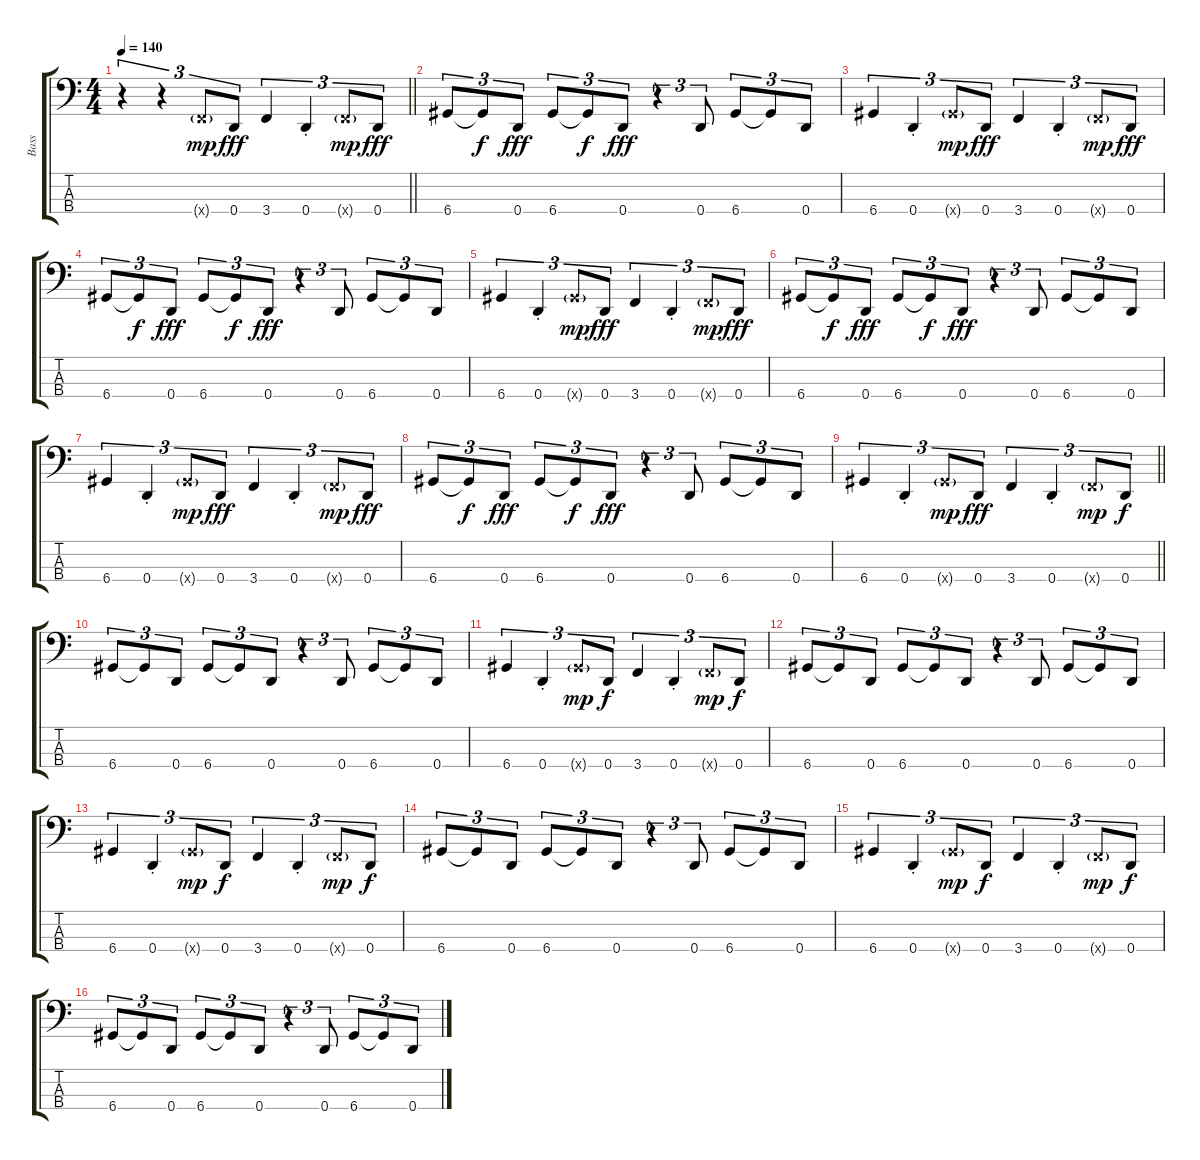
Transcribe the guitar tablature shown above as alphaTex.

\track ("Bass" "Bass") {instrument electricbassfinger}
\staff {score tabs}
\tuning (G2 D2 A1 D1) {hide}
\ts (4 4)
\tempo 140
\clef f4
\barLineRight lightlight
\ks c
r.4{tu (3 2) dy fff} r.4{tu (3 2)} 3.4{g x}.8{tu (3 2) dy mp} 0.4.8{tu (3 2) dy fff} 3.4.4{tu (3 2)} 0.4{st}.4{tu (3 2)} 3.4{g x}.8{tu (3 2) dy mp} 0.4.8{tu (3 2) dy fff} |
\section ("" "")
6.4.8{tu (3 2)} 6.4{t}.8{tu (3 2) dy f} 0.4.8{tu (3 2) dy fff} 6.4.8{tu (3 2)} 6.4{t}.8{tu (3 2) dy f} 0.4.8{tu (3 2) dy fff} r.4{tu (3 2)} 0.4.8{tu (3 2)} 6.4.8{tu (3 2)} 6.4{t}.8{tu (3 2)} 0.4.8{tu (3 2)} |
6.4.4{tu (3 2)} 0.4{st}.4{tu (3 2)} 6.4{g x}.8{tu (3 2) dy mp} 0.4.8{tu (3 2) dy fff} 3.4.4{tu (3 2)} 0.4{st}.4{tu (3 2)} 3.4{g x}.8{tu (3 2) dy mp} 0.4.8{tu (3 2) dy fff} |
6.4.8{tu (3 2)} 6.4{t}.8{tu (3 2) dy f} 0.4.8{tu (3 2) dy fff} 6.4.8{tu (3 2)} 6.4{t}.8{tu (3 2) dy f} 0.4.8{tu (3 2) dy fff} r.4{tu (3 2)} 0.4.8{tu (3 2)} 6.4.8{tu (3 2)} 6.4{t}.8{tu (3 2)} 0.4.8{tu (3 2)} |
6.4.4{tu (3 2)} 0.4{st}.4{tu (3 2)} 6.4{g x}.8{tu (3 2) dy mp} 0.4.8{tu (3 2) dy fff} 3.4.4{tu (3 2)} 0.4{st}.4{tu (3 2)} 3.4{g x}.8{tu (3 2) dy mp} 0.4.8{tu (3 2) dy fff} |
6.4.8{tu (3 2)} 6.4{t}.8{tu (3 2) dy f} 0.4.8{tu (3 2) dy fff} 6.4.8{tu (3 2)} 6.4{t}.8{tu (3 2) dy f} 0.4.8{tu (3 2) dy fff} r.4{tu (3 2)} 0.4.8{tu (3 2)} 6.4.8{tu (3 2)} 6.4{t}.8{tu (3 2)} 0.4.8{tu (3 2)} |
6.4.4{tu (3 2)} 0.4{st}.4{tu (3 2)} 6.4{g x}.8{tu (3 2) dy mp} 0.4.8{tu (3 2) dy fff} 3.4.4{tu (3 2)} 0.4{st}.4{tu (3 2)} 3.4{g x}.8{tu (3 2) dy mp} 0.4.8{tu (3 2) dy fff} |
6.4.8{tu (3 2)} 6.4{t}.8{tu (3 2) dy f} 0.4.8{tu (3 2) dy fff} 6.4.8{tu (3 2)} 6.4{t}.8{tu (3 2) dy f} 0.4.8{tu (3 2) dy fff} r.4{tu (3 2)} 0.4.8{tu (3 2)} 6.4.8{tu (3 2)} 6.4{t}.8{tu (3 2)} 0.4.8{tu (3 2)} |
\barLineRight lightlight
6.4.4{tu (3 2)} 0.4{st}.4{tu (3 2)} 6.4{g x}.8{tu (3 2) dy mp} 0.4.8{tu (3 2) dy fff} 3.4.4{tu (3 2)} 0.4{st}.4{tu (3 2)} 3.4{g x}.8{tu (3 2) dy mp} 0.4.8{tu (3 2) dy f} |
\section ("" "")
6.4.8{tu (3 2)} 6.4{t}.8{tu (3 2)} 0.4.8{tu (3 2)} 6.4.8{tu (3 2)} 6.4{t}.8{tu (3 2)} 0.4.8{tu (3 2)} r.4{tu (3 2)} 0.4.8{tu (3 2)} 6.4.8{tu (3 2)} 6.4{t}.8{tu (3 2)} 0.4.8{tu (3 2)} |
6.4.4{tu (3 2)} 0.4{st}.4{tu (3 2)} 6.4{g x}.8{tu (3 2) dy mp} 0.4.8{tu (3 2) dy f} 3.4.4{tu (3 2)} 0.4{st}.4{tu (3 2)} 3.4{g x}.8{tu (3 2) dy mp} 0.4.8{tu (3 2) dy f} |
6.4.8{tu (3 2)} 6.4{t}.8{tu (3 2)} 0.4.8{tu (3 2)} 6.4.8{tu (3 2)} 6.4{t}.8{tu (3 2)} 0.4.8{tu (3 2)} r.4{tu (3 2)} 0.4.8{tu (3 2)} 6.4.8{tu (3 2)} 6.4{t}.8{tu (3 2)} 0.4.8{tu (3 2)} |
6.4.4{tu (3 2)} 0.4{st}.4{tu (3 2)} 6.4{g x}.8{tu (3 2) dy mp} 0.4.8{tu (3 2) dy f} 3.4.4{tu (3 2)} 0.4{st}.4{tu (3 2)} 3.4{g x}.8{tu (3 2) dy mp} 0.4.8{tu (3 2) dy f} |
6.4.8{tu (3 2)} 6.4{t}.8{tu (3 2)} 0.4.8{tu (3 2)} 6.4.8{tu (3 2)} 6.4{t}.8{tu (3 2)} 0.4.8{tu (3 2)} r.4{tu (3 2)} 0.4.8{tu (3 2)} 6.4.8{tu (3 2)} 6.4{t}.8{tu (3 2)} 0.4.8{tu (3 2)} |
6.4.4{tu (3 2)} 0.4{st}.4{tu (3 2)} 6.4{g x}.8{tu (3 2) dy mp} 0.4.8{tu (3 2) dy f} 3.4.4{tu (3 2)} 0.4{st}.4{tu (3 2)} 3.4{g x}.8{tu (3 2) dy mp} 0.4.8{tu (3 2) dy f} |
6.4.8{tu (3 2)} 6.4{t}.8{tu (3 2)} 0.4.8{tu (3 2)} 6.4.8{tu (3 2)} 6.4{t}.8{tu (3 2)} 0.4.8{tu (3 2)} r.4{tu (3 2)} 0.4.8{tu (3 2)} 6.4.8{tu (3 2)} 6.4{t}.8{tu (3 2)} 0.4.8{tu (3 2)}
